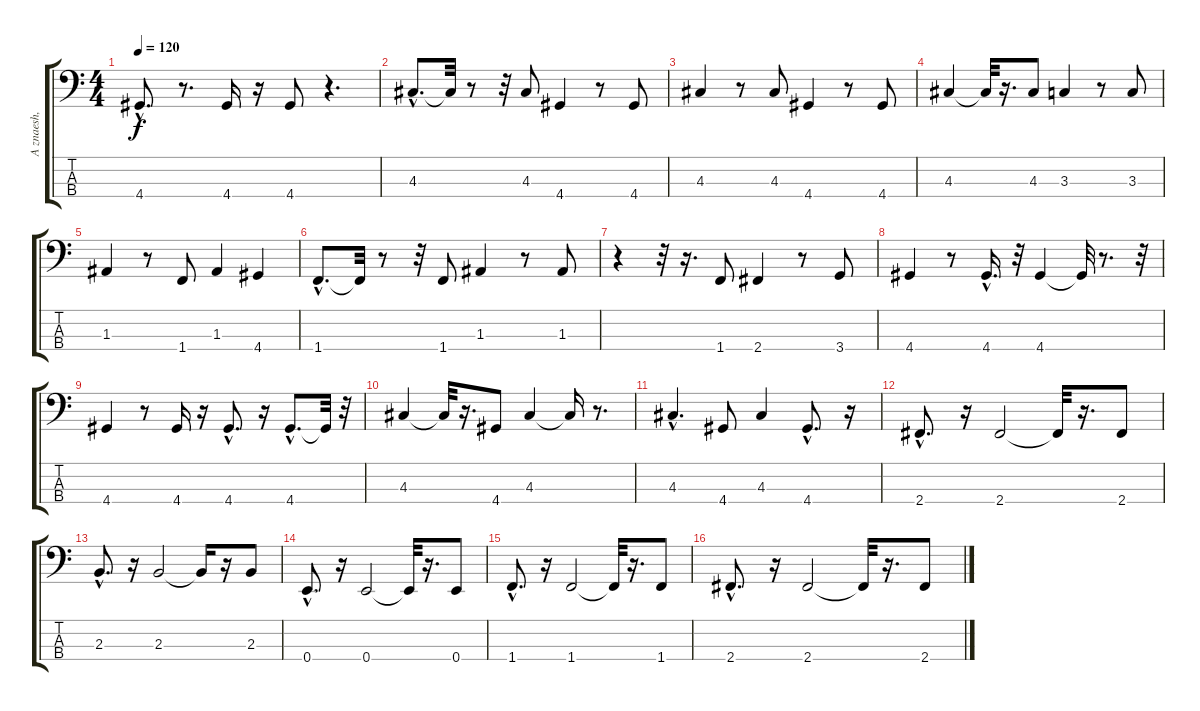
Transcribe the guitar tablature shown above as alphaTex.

\track ("A znaesh, vse esche budet... - A.Pugache" "A znaesh, ") {instrument electricbassfinger}
\staff {score tabs}
\tuning (G2 D2 A1 E1) {hide}
\ts (4 4)
\tempo 120
\clef f4
\ks c
4.4{hac}.8{d dy f} r.8{d} 4.4.16 r.16 4.4.8 r.4{d} |
4.3{hac}.8{d} 4.3{t}.32 r.8 r.32 4.3.8 4.4.4 r.8 4.4.8 |
4.3.4 r.8 4.3.8 4.4.4 r.8 4.4.8 |
4.3.4 4.3{t}.32 r.16{d} 4.3.8 3.3.4 r.8 3.3.8 |
1.3.4 r.8 1.4.8 1.3.4 4.4.4 |
1.4{hac}.8{d} 1.4{t}.32 r.8 r.32 1.4.8 1.3.4 r.8 1.3.8 |
r.4 r.32 r.16{d} 1.4.8 2.4.4 r.8 3.4.8 |
4.4.4 r.8 4.4{hac}.16{d} r.32 4.4.4 4.4{t}.32 r.8{d} r.32 |
4.4.4 r.8 4.4.16 r.16 4.4{hac}.8{d} r.16 4.4{hac}.8{d} 4.4{t}.32 r.32 |
4.3.4 4.3{t}.32 r.16{d} 4.4.8 4.3.4 4.3{t}.16 r.8{d} |
4.3{hac}.4{d} 4.4.8 4.3.4 4.4{hac}.8{d} r.16 |
2.4{hac}.8{d} r.16 2.4.2 2.4{t}.32 r.16{d} 2.4.8 |
2.3{hac}.8{d} r.16 2.3.2 2.3{t}.16 r.16 2.3.8 |
0.4{hac}.8{d} r.16 0.4.2 0.4{t}.32 r.16{d} 0.4.8 |
1.4{hac}.8{d} r.16 1.4.2 1.4{t}.32 r.16{d} 1.4.8 |
2.4{hac}.8{d} r.16 2.4.2 2.4{t}.32 r.16{d} 2.4.8
